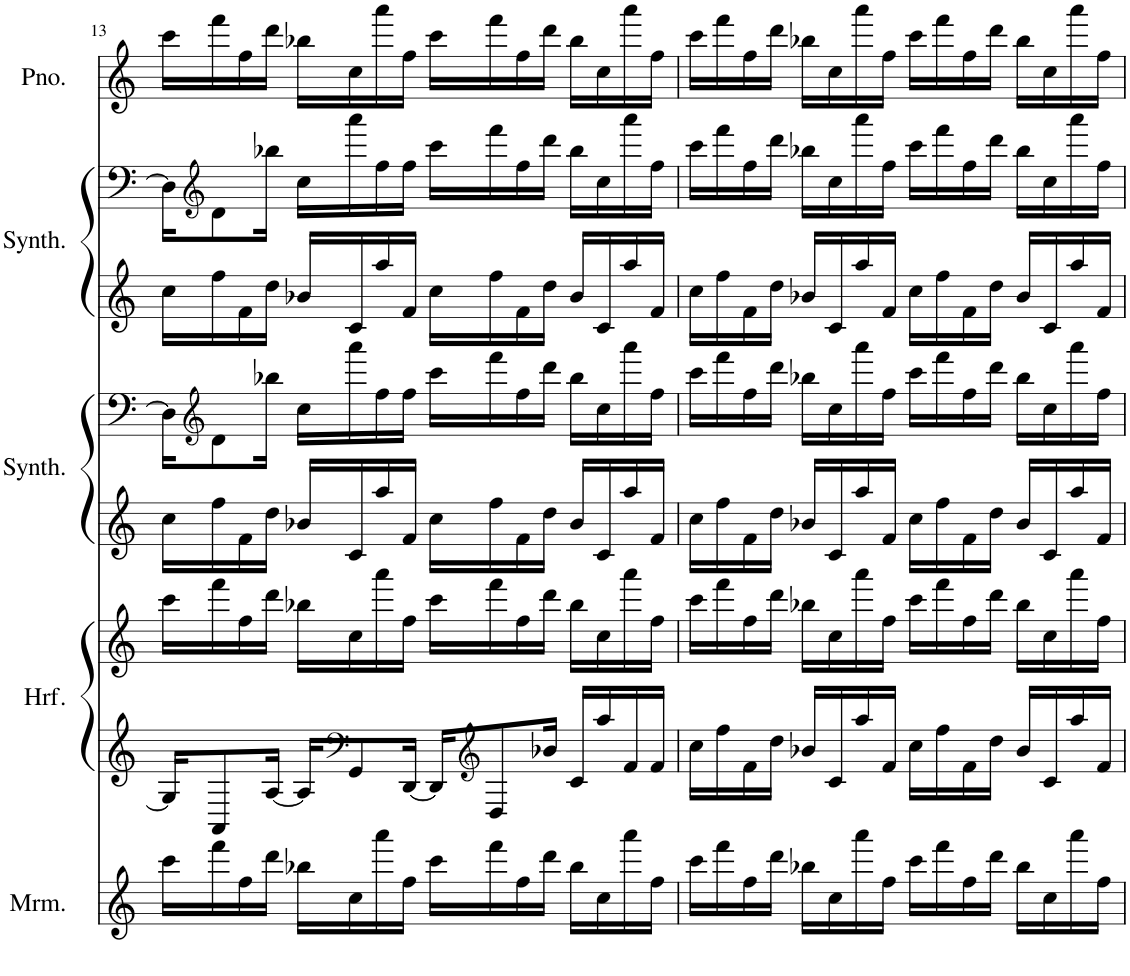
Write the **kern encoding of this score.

**kern	**kern	**kern	**kern	**kern	**kern	**kern	**kern
*part5	*part4	*part4	*part3	*part3	*part2	*part2	*part1
*staff8	*staff7	*staff6	*staff5	*staff4	*staff3	*staff2	*staff1
*I"Marimba	*I"Harfe	*	*I"String Synthesizer	*	*I"Atmosphere Synthesizer	*	*I"Piano
*I'Mrm.	*I'Hrf.	*	*I'Synth.	*	*I'Synth.	*	*I'Pno.
!!LO:PB:g=z
*clefG2	*clefG2	*clefG2	*clefG2	*clefF4	*clefG2	*clefF4	*clefG2
*k[]	*k[]	*k[]	*k[]	*k[]	*k[]	*k[]	*k[]
*M4/4	*M4/4	*M4/4	*M4/4	*M4/4	*M4/4	*M4/4	*M4/4
=13	=13	=13	=13	=13	=13	=13	=13
16ccc\LL	16G/KL]	16ccc\LL	16cc\LL	16D\KL]	16cc\LL	16D\KL]	16ccc\LL
*	*	*	*	*clefG2	*	*clefG2	*
16fff\	8AA/	16fff\	16ff\	8d\	16ff\	8d\	16fff\
16ff\	.	16ff\	16f\	.	16f\	.	16ff\
16ddd\JJ	[16A/Jk	16ddd\JJ	16dd\JJ	16bb-X\Jk	16dd\JJ	16bb-X\Jk	16ddd\JJ
16bb-X\LL	16A/KL]	16bb-X\LL	16b-X/LL	16cc\LL	16b-X/LL	16cc\LL	16bb-X\LL
*	*clefF4	*	*	*	*	*	*
16cc\	8GG/	16cc\	16c/	16aaa\	16c/	16aaa\	16cc\
16aaa\	.	16aaa\	16aa/	16ff\	16aa/	16ff\	16aaa\
16ff\JJ	[16DD/Jk	16ff\JJ	16f/JJ	16ff\JJ	16f/JJ	16ff\JJ	16ff\JJ
16ccc\LL	16DD/KL]	16ccc\LL	16cc\LL	16ccc\LL	16cc\LL	16ccc\LL	16ccc\LL
*	*clefG2	*	*	*	*	*	*
16fff\	8D/	16fff\	16ff\	16fff\	16ff\	16fff\	16fff\
16ff\	.	16ff\	16f\	16ff\	16f\	16ff\	16ff\
16ddd\JJ	16b-X/Jk	16ddd\JJ	16dd\JJ	16ddd\JJ	16dd\JJ	16ddd\JJ	16ddd\JJ
16bb-\LL	16c/LL	16bb-\LL	16b-/LL	16bb-\LL	16b-/LL	16bb-\LL	16bb-\LL
16cc\	16aa/	16cc\	16c/	16cc\	16c/	16cc\	16cc\
16aaa\	16f/	16aaa\	16aa/	16aaa\	16aa/	16aaa\	16aaa\
16ff\JJ	16f/JJ	16ff\JJ	16f/JJ	16ff\JJ	16f/JJ	16ff\JJ	16ff\JJ
=14	=14	=14	=14	=14	=14	=14	=14
16ccc\LL	16cc\LL	16ccc\LL	16cc\LL	16ccc\LL	16cc\LL	16ccc\LL	16ccc\LL
16fff\	16ff\	16fff\	16ff\	16fff\	16ff\	16fff\	16fff\
16ff\	16f\	16ff\	16f\	16ff\	16f\	16ff\	16ff\
16ddd\JJ	16dd\JJ	16ddd\JJ	16dd\JJ	16ddd\JJ	16dd\JJ	16ddd\JJ	16ddd\JJ
16bb-X\LL	16b-X/LL	16bb-X\LL	16b-X/LL	16bb-X\LL	16b-X/LL	16bb-X\LL	16bb-X\LL
16cc\	16c/	16cc\	16c/	16cc\	16c/	16cc\	16cc\
16aaa\	16aa/	16aaa\	16aa/	16aaa\	16aa/	16aaa\	16aaa\
16ff\JJ	16f/JJ	16ff\JJ	16f/JJ	16ff\JJ	16f/JJ	16ff\JJ	16ff\JJ
16ccc\LL	16cc\LL	16ccc\LL	16cc\LL	16ccc\LL	16cc\LL	16ccc\LL	16ccc\LL
16fff\	16ff\	16fff\	16ff\	16fff\	16ff\	16fff\	16fff\
16ff\	16f\	16ff\	16f\	16ff\	16f\	16ff\	16ff\
16ddd\JJ	16dd\JJ	16ddd\JJ	16dd\JJ	16ddd\JJ	16dd\JJ	16ddd\JJ	16ddd\JJ
16bb-\LL	16b-/LL	16bb-\LL	16b-/LL	16bb-\LL	16b-/LL	16bb-\LL	16bb-\LL
16cc\	16c/	16cc\	16c/	16cc\	16c/	16cc\	16cc\
16aaa\	16aa/	16aaa\	16aa/	16aaa\	16aa/	16aaa\	16aaa\
16ff\JJ	16f/JJ	16ff\JJ	16f/JJ	16ff\JJ	16f/JJ	16ff\JJ	16ff\JJ
=	=	=	=	=	=	=	=
*-	*-	*-	*-	*-	*-	*-	*-
